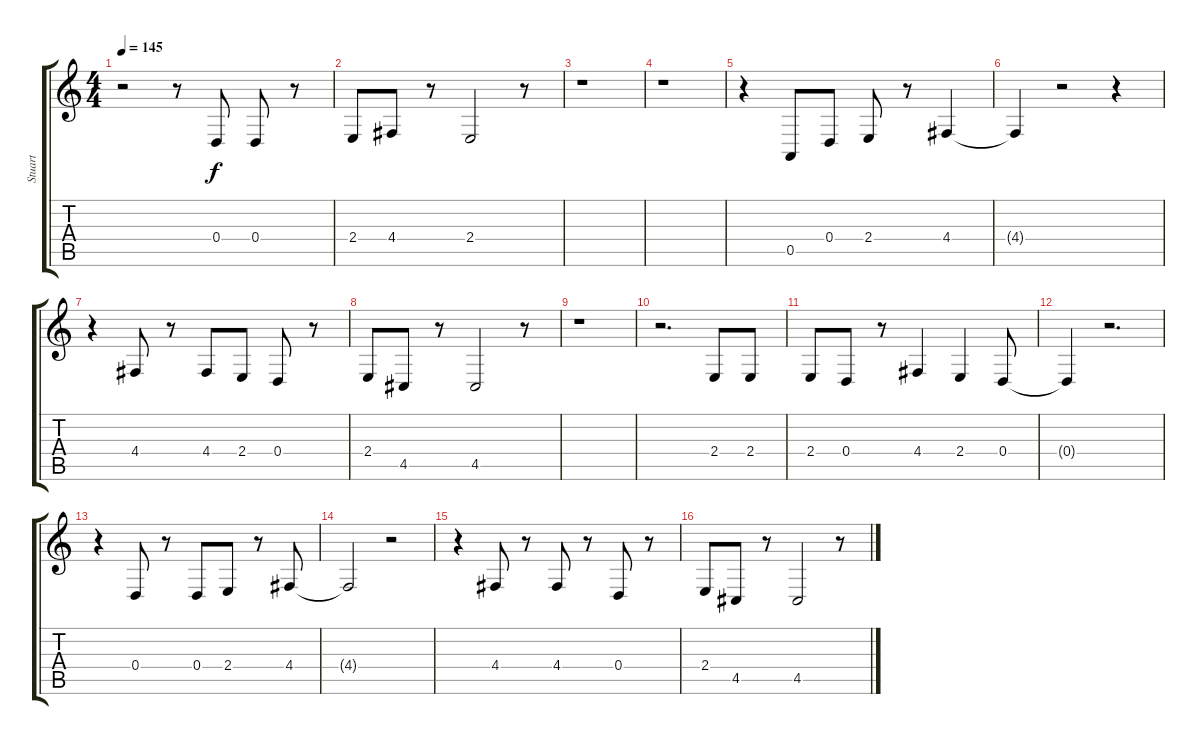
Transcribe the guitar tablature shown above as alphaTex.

\track ("Stuart" "Stuart") {instrument baritonesax}
\staff {score tabs}
\tuning (E4 B3 G3 D3 A2 E2) {hide}
\ts (4 4)
\tempo 145
\clef g2
\ks c
r.2{dy f} r.8 0.4.8 0.4.8 r.8 |
2.4.8 4.4.8 r.8 2.4.2 r.8 |
r.1 |
r.1 |
r.4 0.5.8 0.4.8 2.4.8 r.8 4.4.4 |
4.4{t}.4 r.2 r.4 |
r.4 4.4.8 r.8 4.4.8 2.4.8 0.4.8 r.8 |
2.4.8 4.5.8 r.8 4.5.2 r.8 |
r.1 |
r.2{d} 2.4.8 2.4.8 |
2.4.8 0.4.8 r.8 4.4.4 2.4.4 0.4.8 |
0.4{t}.4 r.2{d} |
r.4 0.4.8 r.8 0.4.8 2.4.8 r.8 4.4.8 |
4.4{t}.2 r.2 |
r.4 4.4.8 r.8 4.4.8 r.8 0.4.8 r.8 |
2.4.8 4.5.8 r.8 4.5.2 r.8
